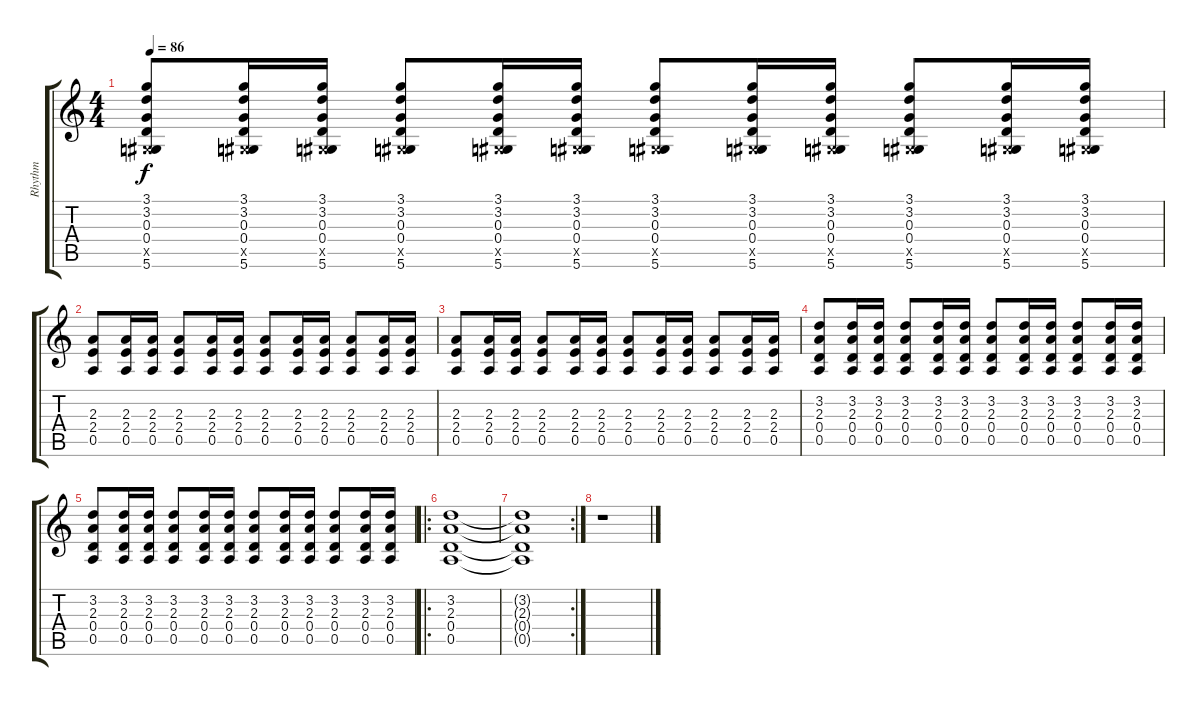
\track ("Rhythm" "Rhythm") {instrument acousticguitarsteel}
\staff {score tabs}
\tuning (E4 B3 G3 D3 A2 D2) {hide}
\ts (4 4)
\tempo 86
\clef g2
\ks c
(3.1 3.2 0.3 0.4 -1.5{x} 5.6).8{dy f} (3.1 3.2 0.3 0.4 -1.5{x} 5.6).16 (3.1 3.2 0.3 0.4 -1.5{x} 5.6).16 (3.1 3.2 0.3 0.4 -1.5{x} 5.6).8 (3.1 3.2 0.3 0.4 -1.5{x} 5.6).16 (3.1 3.2 0.3 0.4 -1.5{x} 5.6).16 (3.1 3.2 0.3 0.4 -1.5{x} 5.6).8 (3.1 3.2 0.3 0.4 -1.5{x} 5.6).16 (3.1 3.2 0.3 0.4 -1.5{x} 5.6).16 (3.1 3.2 0.3 0.4 -1.5{x} 5.6).8 (3.1 3.2 0.3 0.4 -1.5{x} 5.6).16 (3.1 3.2 0.3 0.4 -1.5{x} 5.6).16 |
(2.3 2.4 0.5).8 (2.3 2.4 0.5).16 (2.3 2.4 0.5).16 (2.3 2.4 0.5).8 (2.3 2.4 0.5).16 (2.3 2.4 0.5).16 (2.3 2.4 0.5).8 (2.3 2.4 0.5).16 (2.3 2.4 0.5).16 (2.3 2.4 0.5).8 (2.3 2.4 0.5).16 (2.3 2.4 0.5).16 |
(2.3 2.4 0.5).8 (2.3 2.4 0.5).16 (2.3 2.4 0.5).16 (2.3 2.4 0.5).8 (2.3 2.4 0.5).16 (2.3 2.4 0.5).16 (2.3 2.4 0.5).8 (2.3 2.4 0.5).16 (2.3 2.4 0.5).16 (2.3 2.4 0.5).8 (2.3 2.4 0.5).16 (2.3 2.4 0.5).16 |
(3.2 2.3 0.4 0.5).8 (3.2 2.3 0.4 0.5).16 (3.2 2.3 0.4 0.5).16 (3.2 2.3 0.4 0.5).8 (3.2 2.3 0.4 0.5).16 (3.2 2.3 0.4 0.5).16 (3.2 2.3 0.4 0.5).8 (3.2 2.3 0.4 0.5).16 (3.2 2.3 0.4 0.5).16 (3.2 2.3 0.4 0.5).8 (3.2 2.3 0.4 0.5).16 (3.2 2.3 0.4 0.5).16 |
(3.2 2.3 0.4 0.5).8 (3.2 2.3 0.4 0.5).16 (3.2 2.3 0.4 0.5).16 (3.2 2.3 0.4 0.5).8 (3.2 2.3 0.4 0.5).16 (3.2 2.3 0.4 0.5).16 (3.2 2.3 0.4 0.5).8 (3.2 2.3 0.4 0.5).16 (3.2 2.3 0.4 0.5).16 (3.2 2.3 0.4 0.5).8 (3.2 2.3 0.4 0.5).16 (3.2 2.3 0.4 0.5).16 |
\ro
(3.2 2.3 0.4 0.5).1 |
\rc 2
(3.2{t} 2.3{t} 0.4{t} 0.5{t}).1 |
r.1
